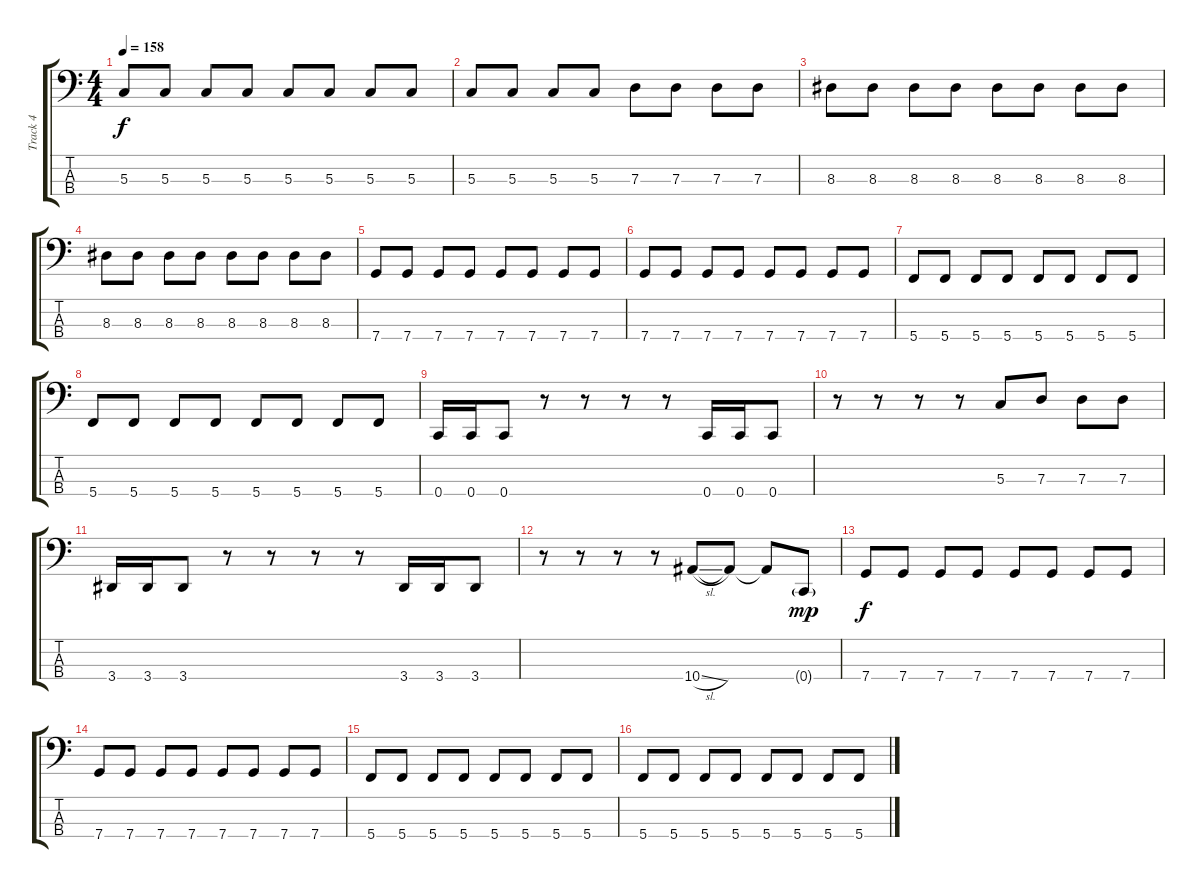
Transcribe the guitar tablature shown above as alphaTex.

\track ("Track 4" "Track 4") {instrument electricbasspick}
\staff {score tabs}
\tuning (F2 C2 G1 C1) {hide}
\ts (4 4)
\tempo 158
\clef f4
\ks c
5.3.8{dy f} 5.3.8 5.3.8 5.3.8 5.3.8 5.3.8 5.3.8 5.3.8 |
5.3.8 5.3.8 5.3.8 5.3.8 7.3.8 7.3.8 7.3.8 7.3.8 |
8.3.8 8.3.8 8.3.8 8.3.8 8.3.8 8.3.8 8.3.8 8.3.8 |
8.3.8 8.3.8 8.3.8 8.3.8 8.3.8 8.3.8 8.3.8 8.3.8 |
7.4.8 7.4.8 7.4.8 7.4.8 7.4.8 7.4.8 7.4.8 7.4.8 |
7.4.8 7.4.8 7.4.8 7.4.8 7.4.8 7.4.8 7.4.8 7.4.8 |
5.4.8 5.4.8 5.4.8 5.4.8 5.4.8 5.4.8 5.4.8 5.4.8 |
5.4.8 5.4.8 5.4.8 5.4.8 5.4.8 5.4.8 5.4.8 5.4.8 |
0.4.16 0.4.16 0.4.8 r.8 r.8 r.8 r.8 0.4.16 0.4.16 0.4.8 |
r.8 r.8 r.8 r.8 5.3.8 7.3.8 7.3.8 7.3.8 |
3.4.16 3.4.16 3.4.8 r.8 r.8 r.8 r.8 3.4.16 3.4.16 3.4.8 |
r.8 r.8 r.8 r.8 10.4{sl}.8 10.4{t}.8 10.4{t}.8 0.4{g}.8{dy mp} |
7.4.8{dy f} 7.4.8 7.4.8 7.4.8 7.4.8 7.4.8 7.4.8 7.4.8 |
7.4.8 7.4.8 7.4.8 7.4.8 7.4.8 7.4.8 7.4.8 7.4.8 |
5.4.8 5.4.8 5.4.8 5.4.8 5.4.8 5.4.8 5.4.8 5.4.8 |
5.4.8 5.4.8 5.4.8 5.4.8 5.4.8 5.4.8 5.4.8 5.4.8
